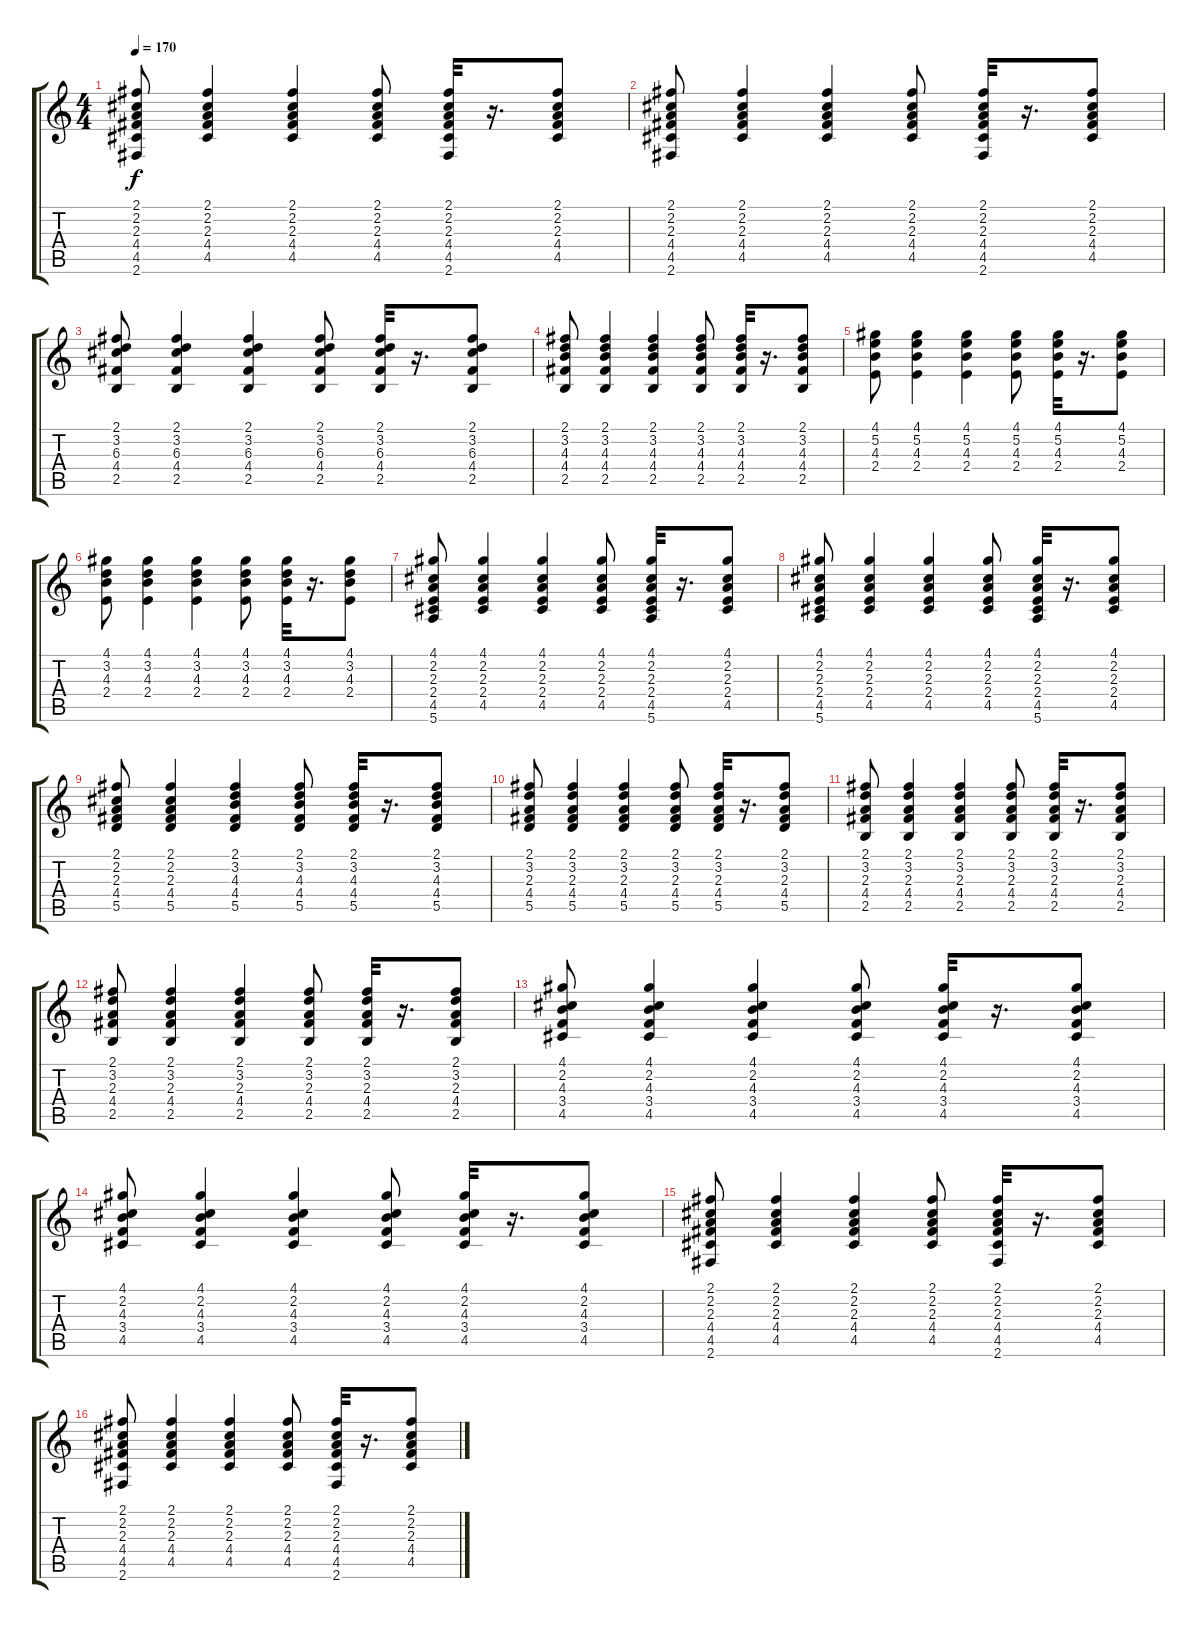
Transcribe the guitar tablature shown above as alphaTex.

\track "" {instrument acousticguitarnylon}
\staff {score tabs}
\tuning (E4 B3 G3 D3 A2 E2) {hide}
\ts (4 4)
\tempo 170
\clef g2
\ks c
(2.1 2.2 2.3 4.4 4.5 2.6).8{dy f} (2.1 2.2 2.3 4.4 4.5).4 (2.1 2.2 2.3 4.4 4.5).4 (2.1 2.2 2.3 4.4 4.5).8 (2.1 2.2 2.3 4.4 4.5 2.6).32 r.16{d} (2.1 2.2 2.3 4.4 4.5).8 |
(2.1 2.2 2.3 4.4 4.5 2.6).8 (2.1 2.2 2.3 4.4 4.5).4 (2.1 2.2 2.3 4.4 4.5).4 (2.1 2.2 2.3 4.4 4.5).8 (2.1 2.2 2.3 4.4 4.5 2.6).32 r.16{d} (2.1 2.2 2.3 4.4 4.5).8 |
(2.1 3.2 6.3 4.4 2.5).8 (2.1 3.2 6.3 4.4 2.5).4 (2.1 3.2 6.3 4.4 2.5).4 (2.1 3.2 6.3 4.4 2.5).8 (2.1 3.2 6.3 4.4 2.5).32 r.16{d} (2.1 3.2 6.3 4.4 2.5).8 |
(2.1 3.2 4.3 4.4 2.5).8 (2.1 3.2 4.3 4.4 2.5).4 (2.1 3.2 4.3 4.4 2.5).4 (2.1 3.2 4.3 4.4 2.5).8 (2.1 3.2 4.3 4.4 2.5).32 r.16{d} (2.1 3.2 4.3 4.4 2.5).8 |
(4.1 5.2 4.3 2.4).8 (4.1 5.2 4.3 2.4).4 (4.1 5.2 4.3 2.4).4 (4.1 5.2 4.3 2.4).8 (4.1 5.2 4.3 2.4).32 r.16{d} (4.1 5.2 4.3 2.4).8 |
(4.1 3.2 4.3 2.4).8 (4.1 3.2 4.3 2.4).4 (4.1 3.2 4.3 2.4).4 (4.1 3.2 4.3 2.4).8 (4.1 3.2 4.3 2.4).32 r.16{d} (4.1 3.2 4.3 2.4).8 |
(4.1 2.2 2.3 2.4 4.5 5.6).8 (4.1 2.2 2.3 2.4 4.5).4 (4.1 2.2 2.3 2.4 4.5).4 (4.1 2.2 2.3 2.4 4.5).8 (4.1 2.2 2.3 2.4 4.5 5.6).32 r.16{d} (4.1 2.2 2.3 2.4 4.5).8 |
(4.1 2.2 2.3 2.4 4.5 5.6).8 (4.1 2.2 2.3 2.4 4.5).4 (4.1 2.2 2.3 2.4 4.5).4 (4.1 2.2 2.3 2.4 4.5).8 (4.1 2.2 2.3 2.4 4.5 5.6).32 r.16{d} (4.1 2.2 2.3 2.4 4.5).8 |
(2.1 2.2 2.3 4.4 5.5).8 (2.1 2.2 2.3 4.4 5.5).4 (2.1 3.2 4.3 4.4 5.5).4 (2.1 3.2 4.3 4.4 5.5).8 (2.1 3.2 4.3 4.4 5.5).32 r.16{d} (2.1 3.2 4.3 4.4 5.5).8 |
(2.1 3.2 2.3 4.4 5.5).8 (2.1 3.2 2.3 4.4 5.5).4 (2.1 3.2 2.3 4.4 5.5).4 (2.1 3.2 2.3 4.4 5.5).8 (2.1 3.2 2.3 4.4 5.5).32 r.16{d} (2.1 3.2 2.3 4.4 5.5).8 |
(2.1 3.2 2.3 4.4 2.5).8 (2.1 3.2 2.3 4.4 2.5).4 (2.1 3.2 2.3 4.4 2.5).4 (2.1 3.2 2.3 4.4 2.5).8 (2.1 3.2 2.3 4.4 2.5).32 r.16{d} (2.1 3.2 2.3 4.4 2.5).8 |
(2.1 3.2 2.3 4.4 2.5).8 (2.1 3.2 2.3 4.4 2.5).4 (2.1 3.2 2.3 4.4 2.5).4 (2.1 3.2 2.3 4.4 2.5).8 (2.1 3.2 2.3 4.4 2.5).32 r.16{d} (2.1 3.2 2.3 4.4 2.5).8 |
(4.1 2.2 4.3 3.4 4.5).8 (4.1 2.2 4.3 3.4 4.5).4 (4.1 2.2 4.3 3.4 4.5).4 (4.1 2.2 4.3 3.4 4.5).8 (4.1 2.2 4.3 3.4 4.5).32 r.16{d} (4.1 2.2 4.3 3.4 4.5).8 |
(4.1 2.2 4.3 3.4 4.5).8 (4.1 2.2 4.3 3.4 4.5).4 (4.1 2.2 4.3 3.4 4.5).4 (4.1 2.2 4.3 3.4 4.5).8 (4.1 2.2 4.3 3.4 4.5).32 r.16{d} (4.1 2.2 4.3 3.4 4.5).8 |
(2.1 2.2 2.3 4.4 4.5 2.6).8 (2.1 2.2 2.3 4.4 4.5).4 (2.1 2.2 2.3 4.4 4.5).4 (2.1 2.2 2.3 4.4 4.5).8 (2.1 2.2 2.3 4.4 4.5 2.6).32 r.16{d} (2.1 2.2 2.3 4.4 4.5).8 |
(2.1 2.2 2.3 4.4 4.5 2.6).8 (2.1 2.2 2.3 4.4 4.5).4 (2.1 2.2 2.3 4.4 4.5).4 (2.1 2.2 2.3 4.4 4.5).8 (2.1 2.2 2.3 4.4 4.5 2.6).32 r.16{d} (2.1 2.2 2.3 4.4 4.5).8
